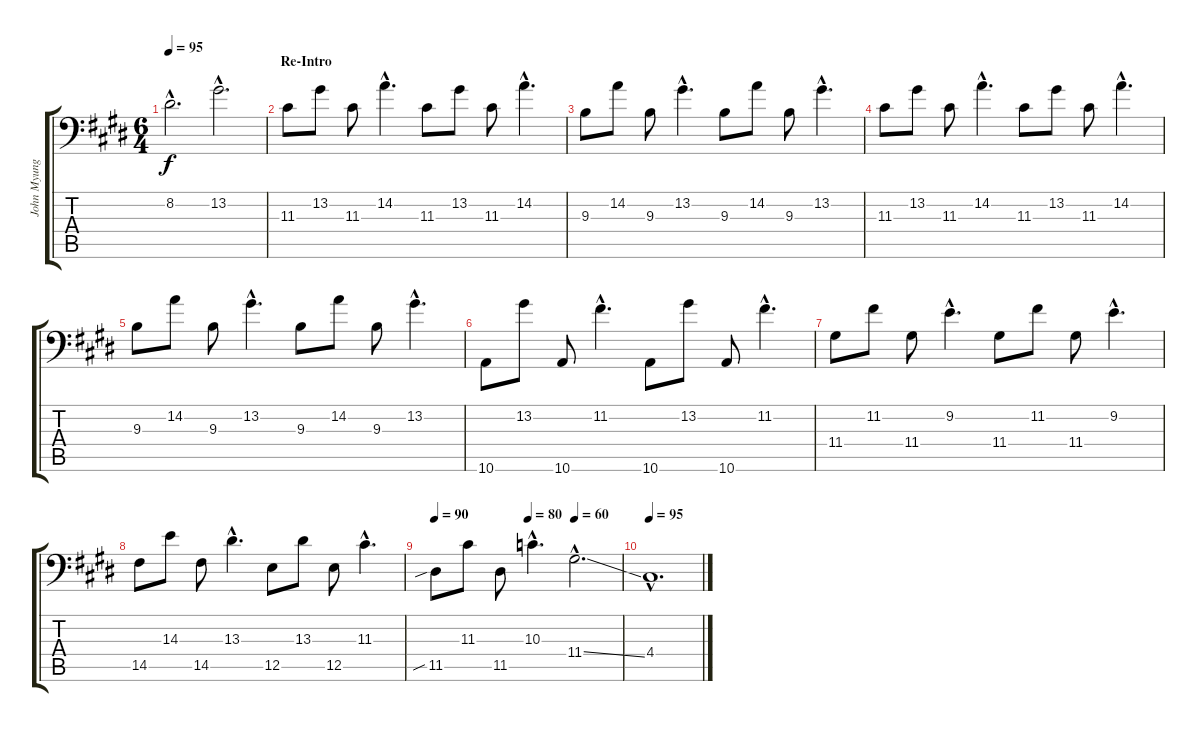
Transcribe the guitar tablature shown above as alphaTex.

\track ("John Myung" "John Myung") {instrument electricbassfinger}
\staff {score tabs}
\tuning (C3 G2 D2 A1 E1 B0) {hide}
\ts (6 4)
\tempo 95
\clef f4
\ks c#minor
8.2{hac}.2{d dy f} 13.2{hac}.2{d} |
\section ("" "Re-Intro")
11.3.8 13.2.8 11.3.8 14.2{hac}.4{d} 11.3.8 13.2.8 11.3.8 14.2{hac}.4{d} |
9.3.8 14.2.8 9.3.8 13.2{hac}.4{d} 9.3.8 14.2.8 9.3.8 13.2{hac}.4{d} |
11.3.8 13.2.8 11.3.8 14.2{hac}.4{d} 11.3.8 13.2.8 11.3.8 14.2{hac}.4{d} |
9.3.8 14.2.8 9.3.8 13.2{hac}.4{d} 9.3.8 14.2.8 9.3.8 13.2{hac}.4{d} |
10.6.8 13.2.8 10.6.8 11.2{hac}.4{d} 10.6.8 13.2.8 10.6.8 11.2{hac}.4{d} |
11.4.8 11.2.8 11.4.8 9.2{hac}.4{d} 11.4.8 11.2.8 11.4.8 9.2{hac}.4{d} |
14.5.8 14.3.8 14.5.8 13.3{hac}.4{d} 12.5.8 13.3.8 12.5.8 11.3{hac}.4{d} |
\tempo 90
\tempo (80 0.5)
\tempo (60 0.75)
11.5{sib}.8 11.3.8 11.5.8 10.3{hac}.4{d} 11.4{ss hac}.2{d} |
\tempo 95
4.4{hac}.1{d}
